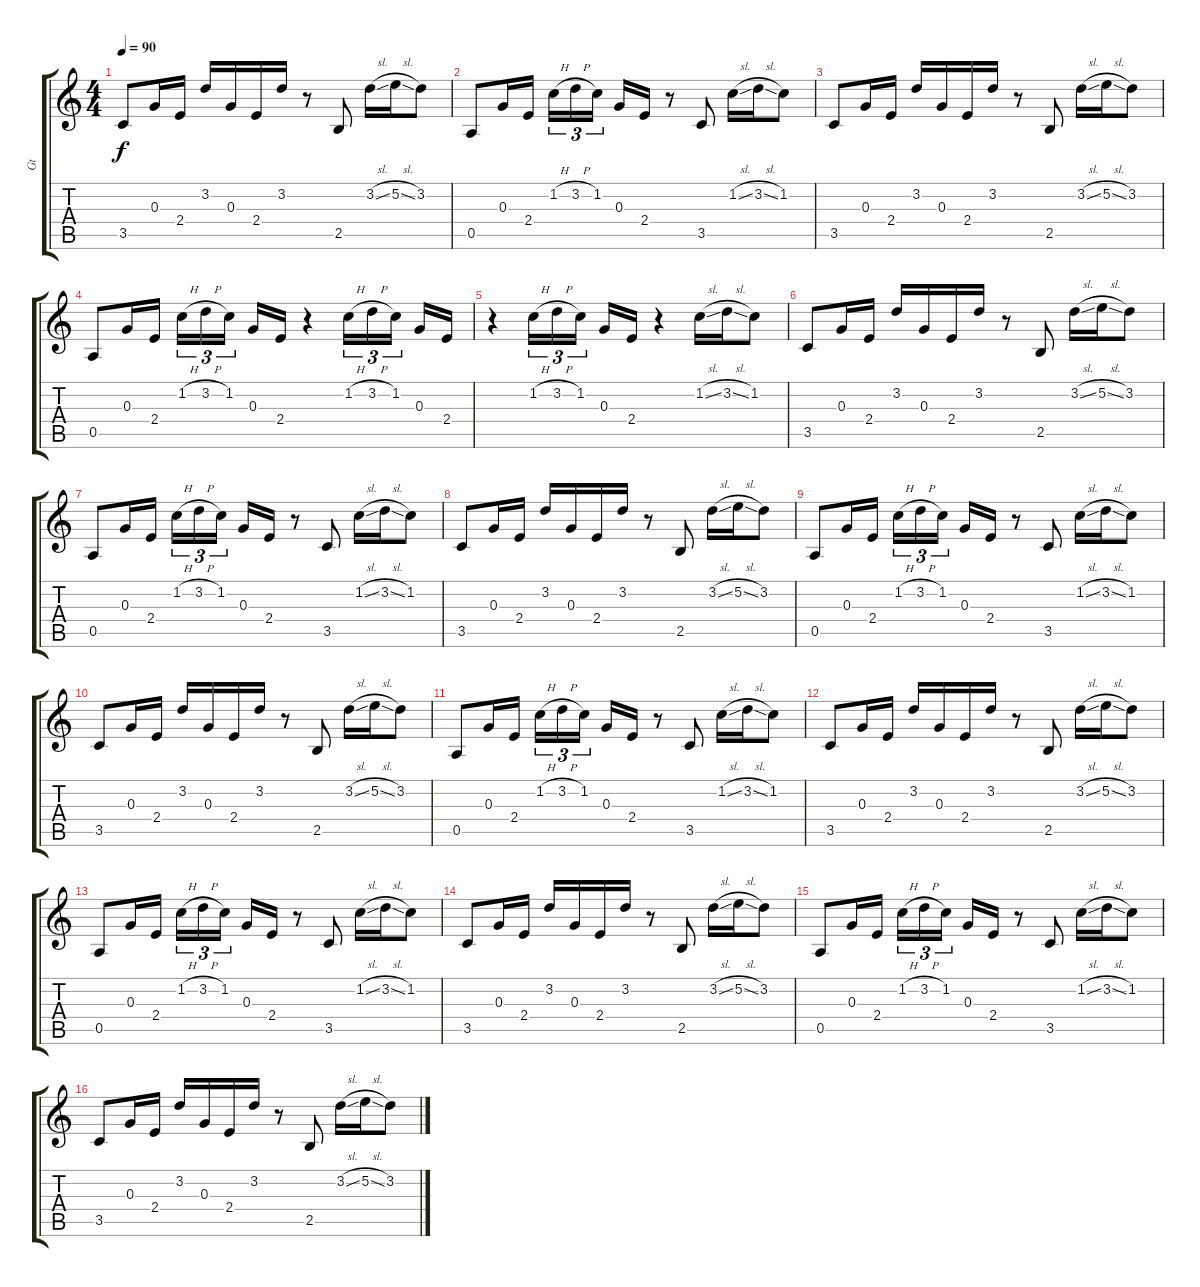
\track ("Gt" "Gt") {instrument acousticguitarnylon}
\staff {score tabs}
\tuning (E4 B3 G3 D3 A2 E2) {hide}
\ts (4 4)
\tempo 90
\clef g2
\ks c
3.5.8{dy f instrument acousticguitarnylon} 0.3.16 2.4.16 3.2.16 0.3.16 2.4.16 3.2.16 r.8 2.5.8 3.2{sl}.16 5.2{sl}.16 3.2.8 |
0.5.8 0.3.16 2.4.16 1.2{h}.16{tu (3 2)} 3.2{h}.16{tu (3 2)} 1.2.16{tu (3 2)} 0.3.16 2.4.16 r.8 3.5.8 1.2{sl}.16 3.2{sl}.16 1.2.8 |
3.5.8 0.3.16 2.4.16 3.2.16 0.3.16 2.4.16 3.2.16 r.8 2.5.8 3.2{sl}.16 5.2{sl}.16 3.2.8 |
0.5.8 0.3.16 2.4.16 1.2{h}.16{tu (3 2)} 3.2{h}.16{tu (3 2)} 1.2.16{tu (3 2)} 0.3.16 2.4.16 r.4 1.2{h}.16{tu (3 2)} 3.2{h}.16{tu (3 2)} 1.2.16{tu (3 2)} 0.3.16 2.4.16 |
r.4 1.2{h}.16{tu (3 2)} 3.2{h}.16{tu (3 2)} 1.2.16{tu (3 2)} 0.3.16 2.4.16 r.4 1.2{sl}.16 3.2{sl}.16 1.2.8 |
3.5.8 0.3.16 2.4.16 3.2.16 0.3.16 2.4.16 3.2.16 r.8 2.5.8 3.2{sl}.16 5.2{sl}.16 3.2.8 |
0.5.8 0.3.16 2.4.16 1.2{h}.16{tu (3 2)} 3.2{h}.16{tu (3 2)} 1.2.16{tu (3 2)} 0.3.16 2.4.16 r.8 3.5.8 1.2{sl}.16 3.2{sl}.16 1.2.8 |
3.5.8 0.3.16 2.4.16 3.2.16 0.3.16 2.4.16 3.2.16 r.8 2.5.8 3.2{sl}.16 5.2{sl}.16 3.2.8 |
0.5.8 0.3.16 2.4.16 1.2{h}.16{tu (3 2)} 3.2{h}.16{tu (3 2)} 1.2.16{tu (3 2)} 0.3.16 2.4.16 r.8 3.5.8 1.2{sl}.16 3.2{sl}.16 1.2.8 |
3.5.8 0.3.16 2.4.16 3.2.16 0.3.16 2.4.16 3.2.16 r.8 2.5.8 3.2{sl}.16 5.2{sl}.16 3.2.8 |
0.5.8 0.3.16 2.4.16 1.2{h}.16{tu (3 2)} 3.2{h}.16{tu (3 2)} 1.2.16{tu (3 2)} 0.3.16 2.4.16 r.8 3.5.8 1.2{sl}.16 3.2{sl}.16 1.2.8 |
3.5.8 0.3.16 2.4.16 3.2.16 0.3.16 2.4.16 3.2.16 r.8 2.5.8 3.2{sl}.16 5.2{sl}.16 3.2.8 |
0.5.8 0.3.16 2.4.16 1.2{h}.16{tu (3 2)} 3.2{h}.16{tu (3 2)} 1.2.16{tu (3 2)} 0.3.16 2.4.16 r.8 3.5.8 1.2{sl}.16 3.2{sl}.16 1.2.8 |
3.5.8 0.3.16 2.4.16 3.2.16 0.3.16 2.4.16 3.2.16 r.8 2.5.8 3.2{sl}.16 5.2{sl}.16 3.2.8 |
0.5.8 0.3.16 2.4.16 1.2{h}.16{tu (3 2)} 3.2{h}.16{tu (3 2)} 1.2.16{tu (3 2)} 0.3.16 2.4.16 r.8 3.5.8 1.2{sl}.16 3.2{sl}.16 1.2.8 |
3.5.8 0.3.16 2.4.16 3.2.16 0.3.16 2.4.16 3.2.16 r.8 2.5.8 3.2{sl}.16 5.2{sl}.16 3.2.8
